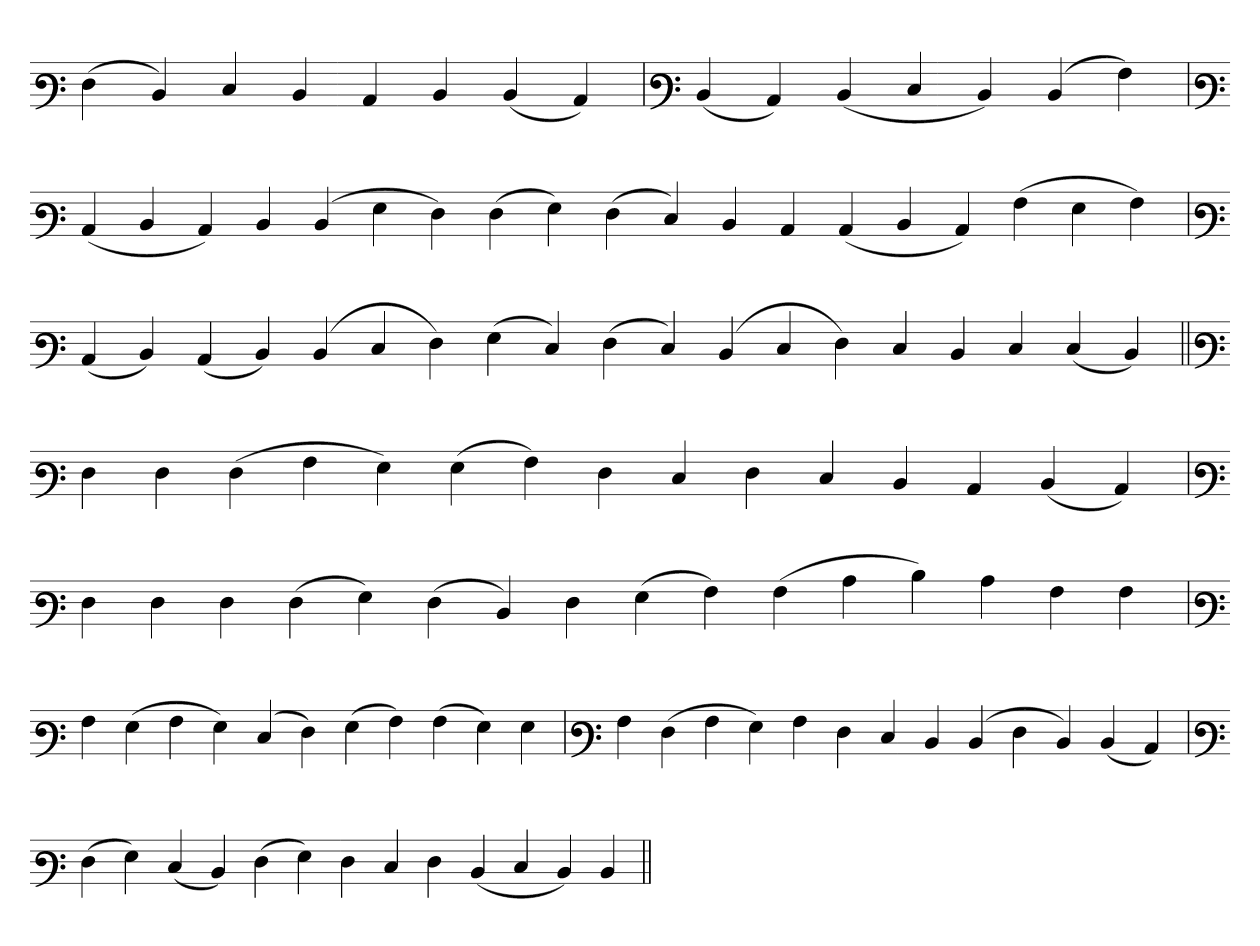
**kern
*part1
*staff1
*clefF3
=
(4F
4D)
4E
4D
4C
4D
(4D
4C)
=
*clefF3
(4D
4C)
(4D
4E
4D)
(4D
4A)
=`
*clefF3
(4C
4D
4C)
4D
(4D
4G
4F)
(4F
4G)
(4F
4E)
4D
4C
(4C
4D
4C)
(4A
4G
4A)
='
*clefF3
(4C
4D)
(4C
4D)
(4D
4E
4F)
(4G
4E)
(4F
4E)
(4D
4E
4F)
4E
4D
4E
(4E
4D)
=||
*clefF3
4F
4F
(4F
4A
4G)
(4G
4A)
4F
4E
4F
4E
4D
4C
(4D
4C)
=`
*clefF3
4F
4F
4F
(4F
4G)
(4F
4D)
4F
(4G
4A)
(4A
4c
4d)
4c
4A
4A
=
*clefF3
4A
(4G
4A
4G)
(4E
4F)
(4G
4A)
(4A
4G)
4G
='
*clefF3
4A
(4F
4A
4G)
4A
4F
4E
4D
(4D
4F
4D)
(4D
4C)
=`
*clefF3
(4F
4G)
(4E
4D)
(4F
4G)
4F
4E
4F
(4D
4E
4D)
4D
=||
*-
